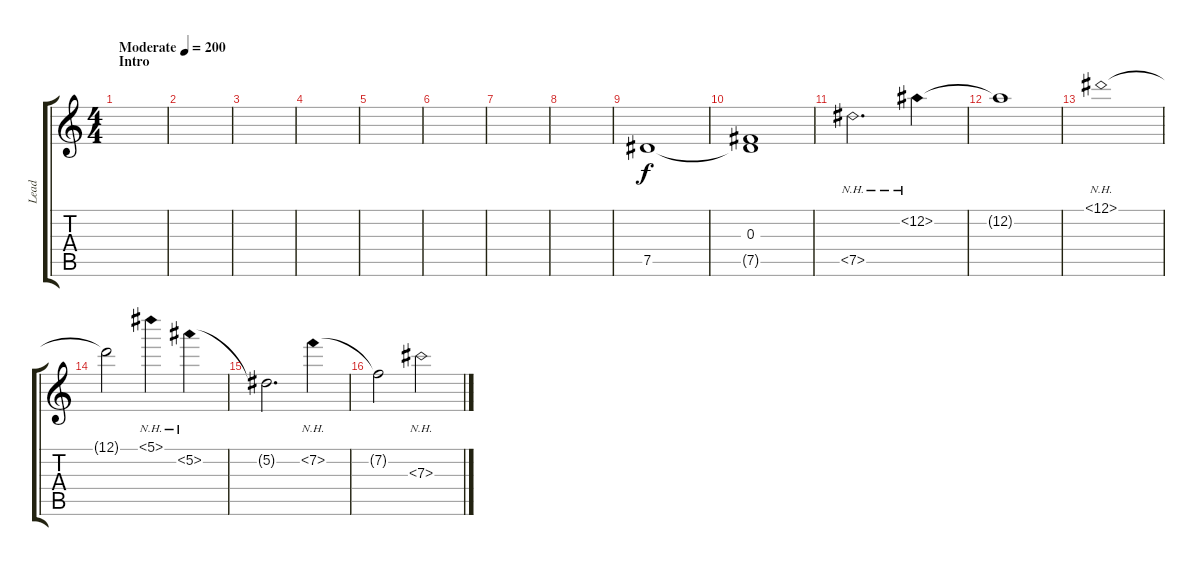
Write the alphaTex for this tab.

\track ("Lead" "Lead") {instrument distortionguitar}
\staff {score tabs}
\tuning (Eb4 Bb3 Gb3 Db3 Ab2 Eb2) {hide}
\ts (4 4)
\section ("" "Intro")
\tempo (200 "Moderate")
\clef g2
\ks c
|
|
|
|
|
|
|
|
7.5.1 |
(0.3 7.5{t}).1{dy f} |
7.5{nh}.2{d} 12.2{nh}.4 |
12.2{t}.1 |
12.1{nh}.1 |
12.1{t}.2 5.1{nh}.4 5.2{nh}.4 |
5.2{t}.2{d} 7.2{nh}.4 |
7.2{t}.2 7.3{nh}.2
